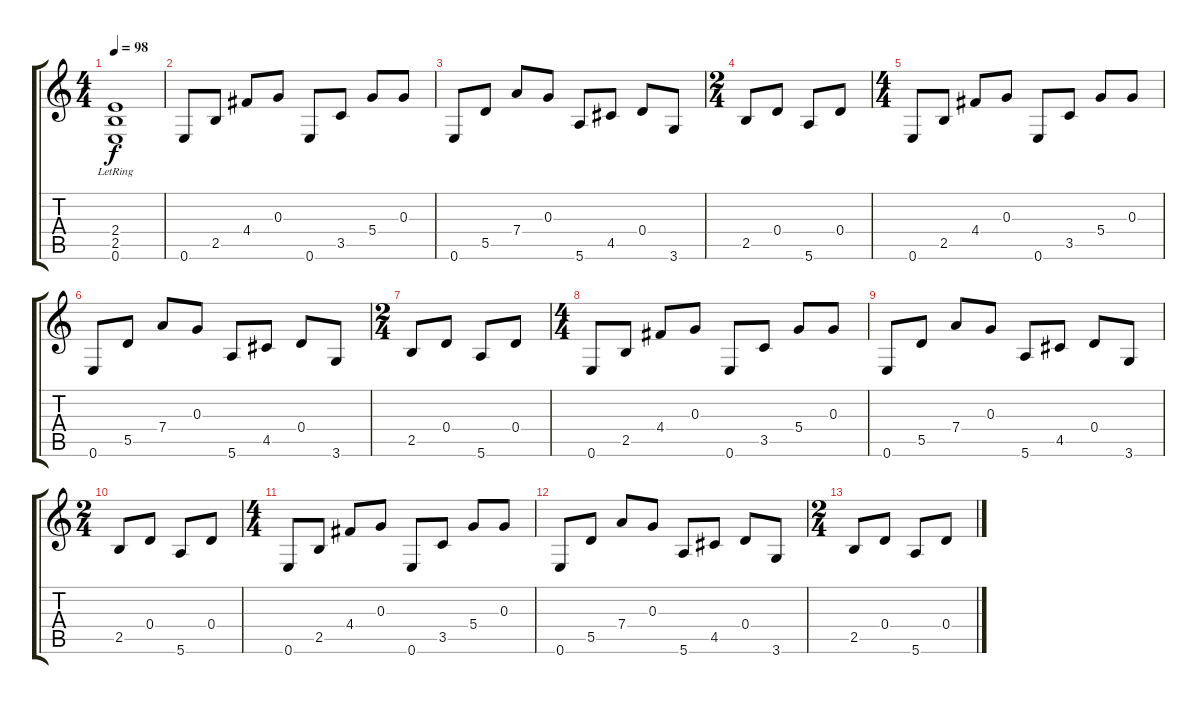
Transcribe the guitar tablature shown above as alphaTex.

\track "" {instrument electricguitarclean}
\staff {score tabs}
\tuning (E4 B3 G3 D3 A2 E2) {hide}
\ts (4 4)
\tempo 98
\clef g2
\ks c
(2.4{lr} 2.5{lr} 0.6{lr}).1{dy f instrument electricguitarclean} |
0.6.8 2.5.8 4.4.8 0.3.8 0.6.8 3.5.8 5.4.8 0.3.8 |
0.6.8 5.5.8 7.4.8 0.3.8 5.6.8 4.5.8 0.4.8 3.6.8 |
\ts (2 4)
2.5.8 0.4.8 5.6.8 0.4.8 |
\ts (4 4)
0.6.8 2.5.8 4.4.8 0.3.8 0.6.8 3.5.8 5.4.8 0.3.8 |
0.6.8 5.5.8 7.4.8 0.3.8 5.6.8 4.5.8 0.4.8 3.6.8 |
\ts (2 4)
2.5.8 0.4.8 5.6.8 0.4.8 |
\ts (4 4)
0.6.8 2.5.8 4.4.8 0.3.8 0.6.8 3.5.8 5.4.8 0.3.8 |
0.6.8 5.5.8 7.4.8 0.3.8 5.6.8 4.5.8 0.4.8 3.6.8 |
\ts (2 4)
2.5.8 0.4.8 5.6.8 0.4.8 |
\ts (4 4)
0.6.8 2.5.8 4.4.8 0.3.8 0.6.8 3.5.8 5.4.8 0.3.8 |
0.6.8 5.5.8 7.4.8 0.3.8 5.6.8 4.5.8 0.4.8 3.6.8 |
\ts (2 4)
2.5.8 0.4.8 5.6.8 0.4.8
